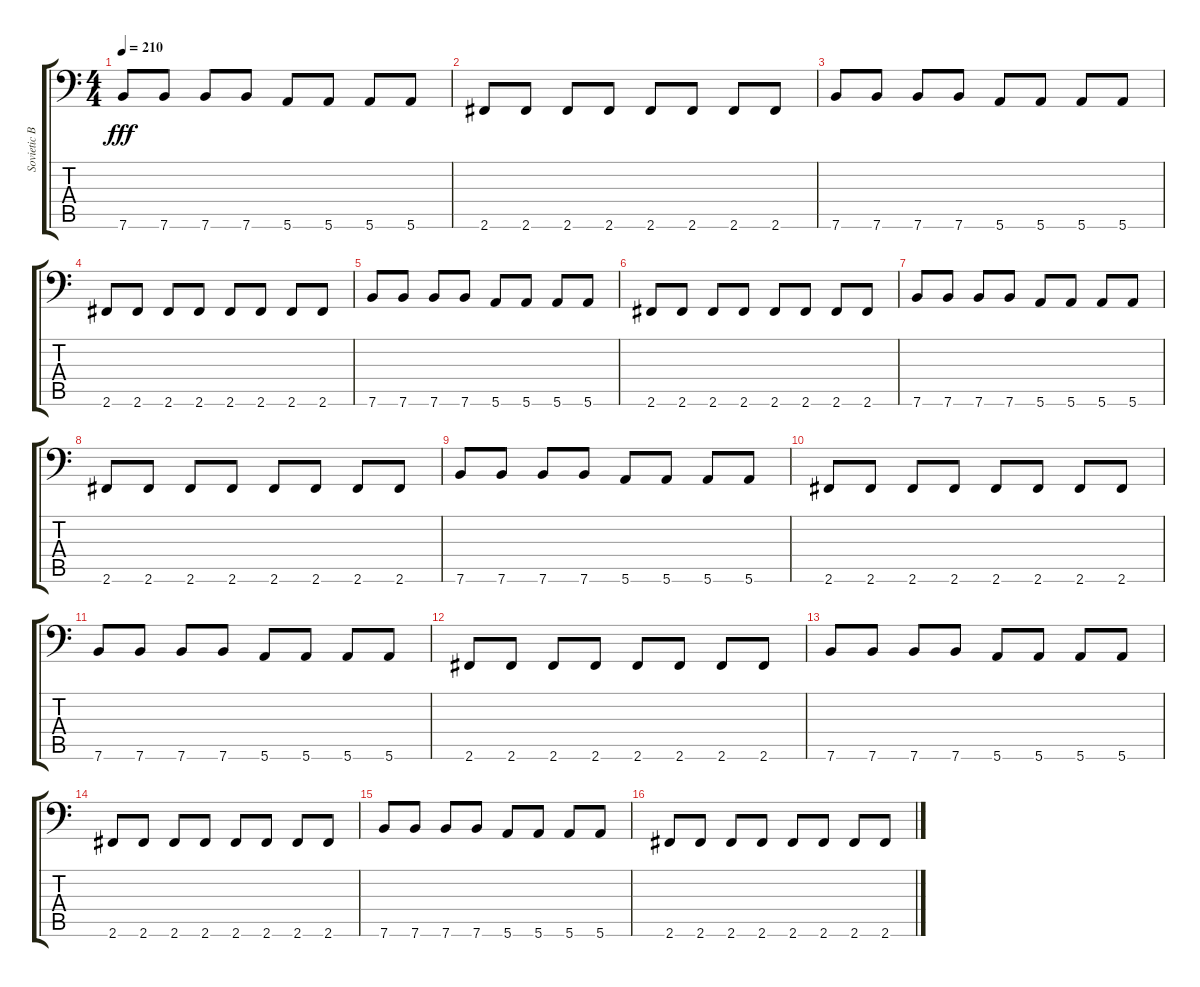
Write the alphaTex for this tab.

\track ("Sovietic Bass-player 6strings" "Sovietic B") {instrument electricbassfinger}
\staff {score tabs}
\tuning (E3 B2 G2 D2 A1 E1) {hide}
\ts (4 4)
\tempo 210
\clef f4
\ks c
7.6.8{dy fff} 7.6.8 7.6.8 7.6.8 5.6.8 5.6.8 5.6.8 5.6.8 |
2.6.8 2.6.8 2.6.8 2.6.8 2.6.8 2.6.8 2.6.8 2.6.8 |
7.6.8 7.6.8 7.6.8 7.6.8 5.6.8 5.6.8 5.6.8 5.6.8 |
2.6.8 2.6.8 2.6.8 2.6.8 2.6.8 2.6.8 2.6.8 2.6.8 |
7.6.8 7.6.8 7.6.8 7.6.8 5.6.8 5.6.8 5.6.8 5.6.8 |
2.6.8 2.6.8 2.6.8 2.6.8 2.6.8 2.6.8 2.6.8 2.6.8 |
7.6.8 7.6.8 7.6.8 7.6.8 5.6.8 5.6.8 5.6.8 5.6.8 |
2.6.8 2.6.8 2.6.8 2.6.8 2.6.8 2.6.8 2.6.8 2.6.8 |
7.6.8 7.6.8 7.6.8 7.6.8 5.6.8 5.6.8 5.6.8 5.6.8 |
2.6.8 2.6.8 2.6.8 2.6.8 2.6.8 2.6.8 2.6.8 2.6.8 |
7.6.8 7.6.8 7.6.8 7.6.8 5.6.8 5.6.8 5.6.8 5.6.8 |
2.6.8 2.6.8 2.6.8 2.6.8 2.6.8 2.6.8 2.6.8 2.6.8 |
7.6.8 7.6.8 7.6.8 7.6.8 5.6.8 5.6.8 5.6.8 5.6.8 |
2.6.8 2.6.8 2.6.8 2.6.8 2.6.8 2.6.8 2.6.8 2.6.8 |
7.6.8 7.6.8 7.6.8 7.6.8 5.6.8 5.6.8 5.6.8 5.6.8 |
2.6.8 2.6.8 2.6.8 2.6.8 2.6.8 2.6.8 2.6.8 2.6.8
